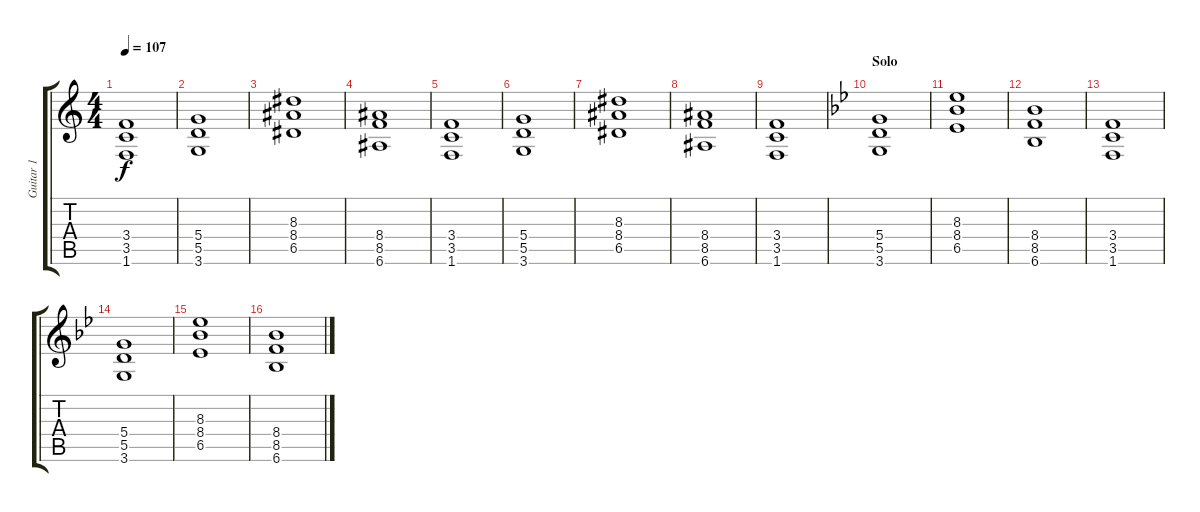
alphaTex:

\track ("Guitar 1" "Guitar 1") {instrument overdrivenguitar}
\staff {score tabs}
\tuning (E4 B3 G3 D3 A2 E2) {hide}
\ts (4 4)
\tempo 107
\clef g2
\ks c
(3.4 3.5 1.6).1{dy f} |
(5.4 5.5 3.6).1 |
(8.3 8.4 6.5).1 |
(8.4 8.5 6.6).1 |
(3.4 3.5 1.6).1 |
(5.4 5.5 3.6).1 |
(8.3 8.4 6.5).1 |
(8.4 8.5 6.6).1 |
(3.4 3.5 1.6).1 |
\section ("" "Solo")
\ks gminor
(5.4 5.5 3.6).1 |
(8.3 8.4 6.5).1 |
(8.4 8.5 6.6).1 |
(3.4 3.5 1.6).1 |
(5.4 5.5 3.6).1 |
(8.3 8.4 6.5).1 |
(8.4 8.5 6.6).1
